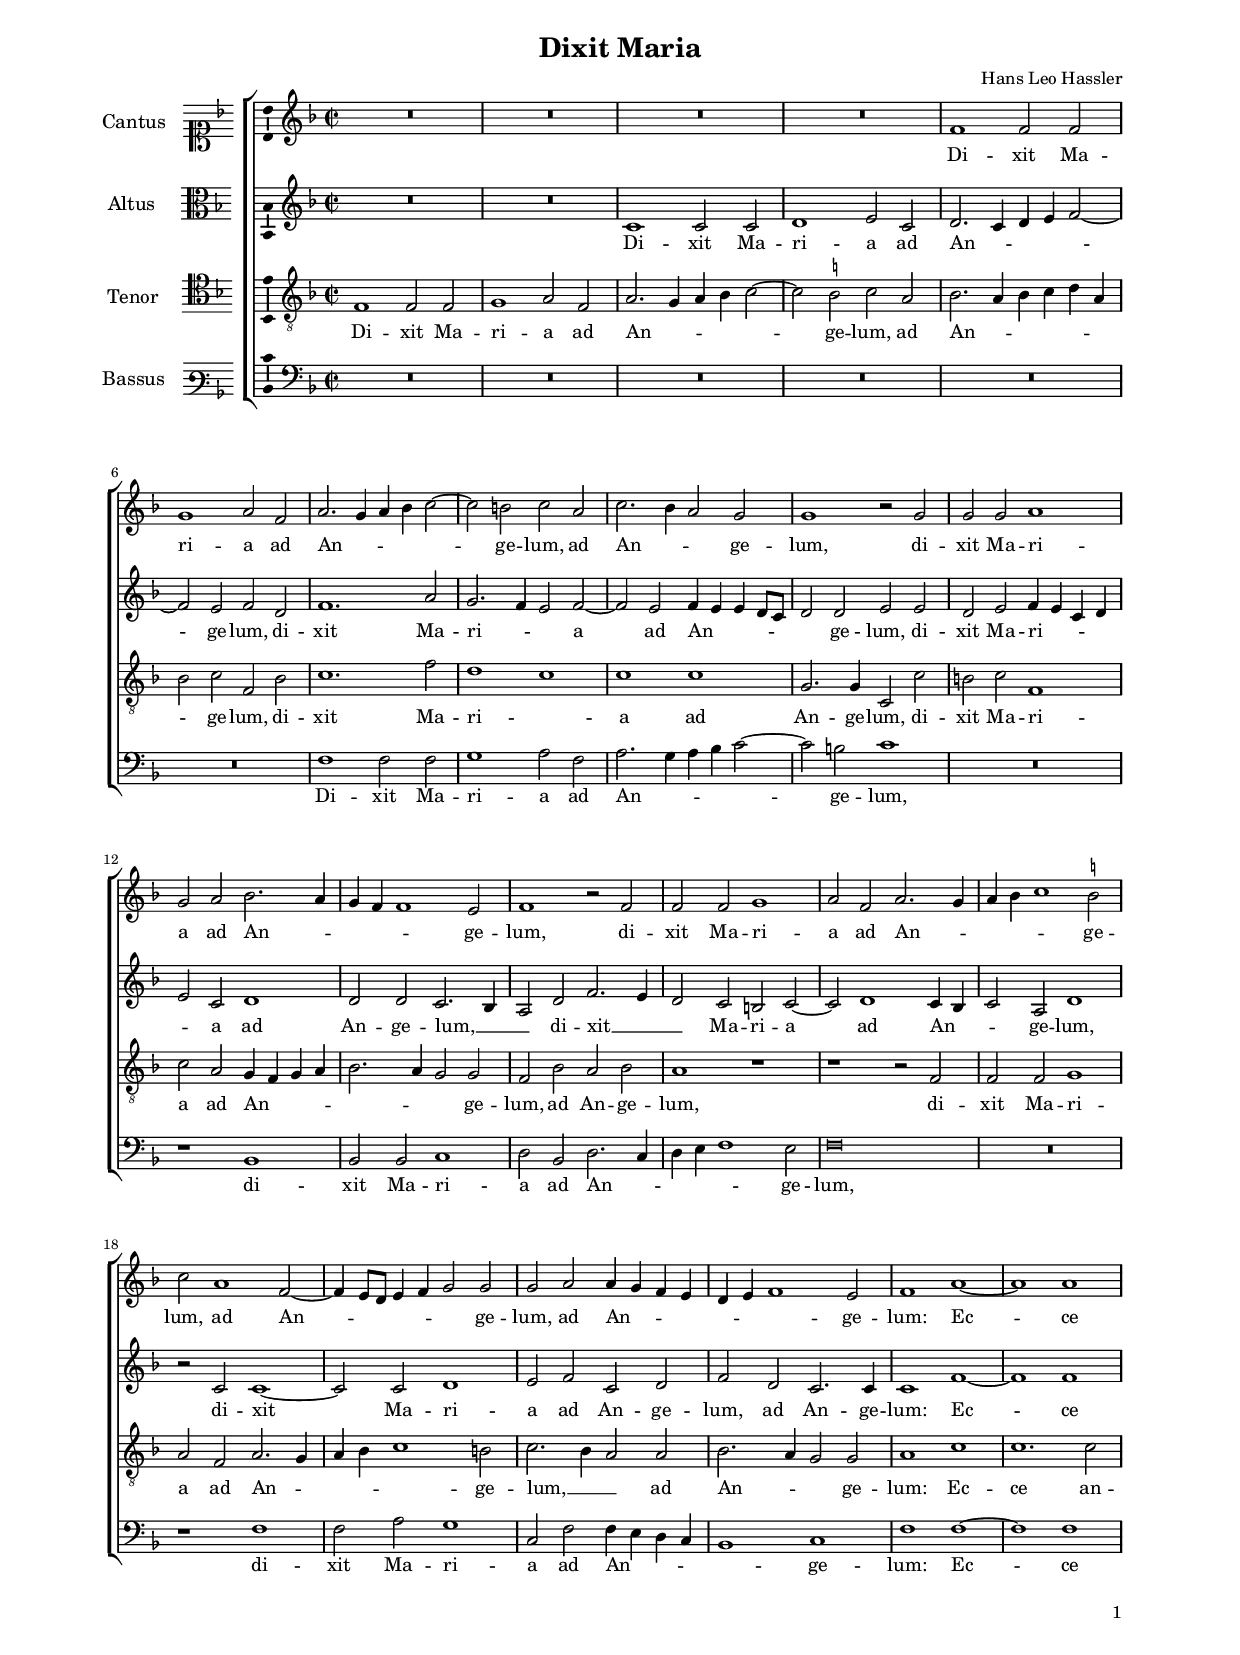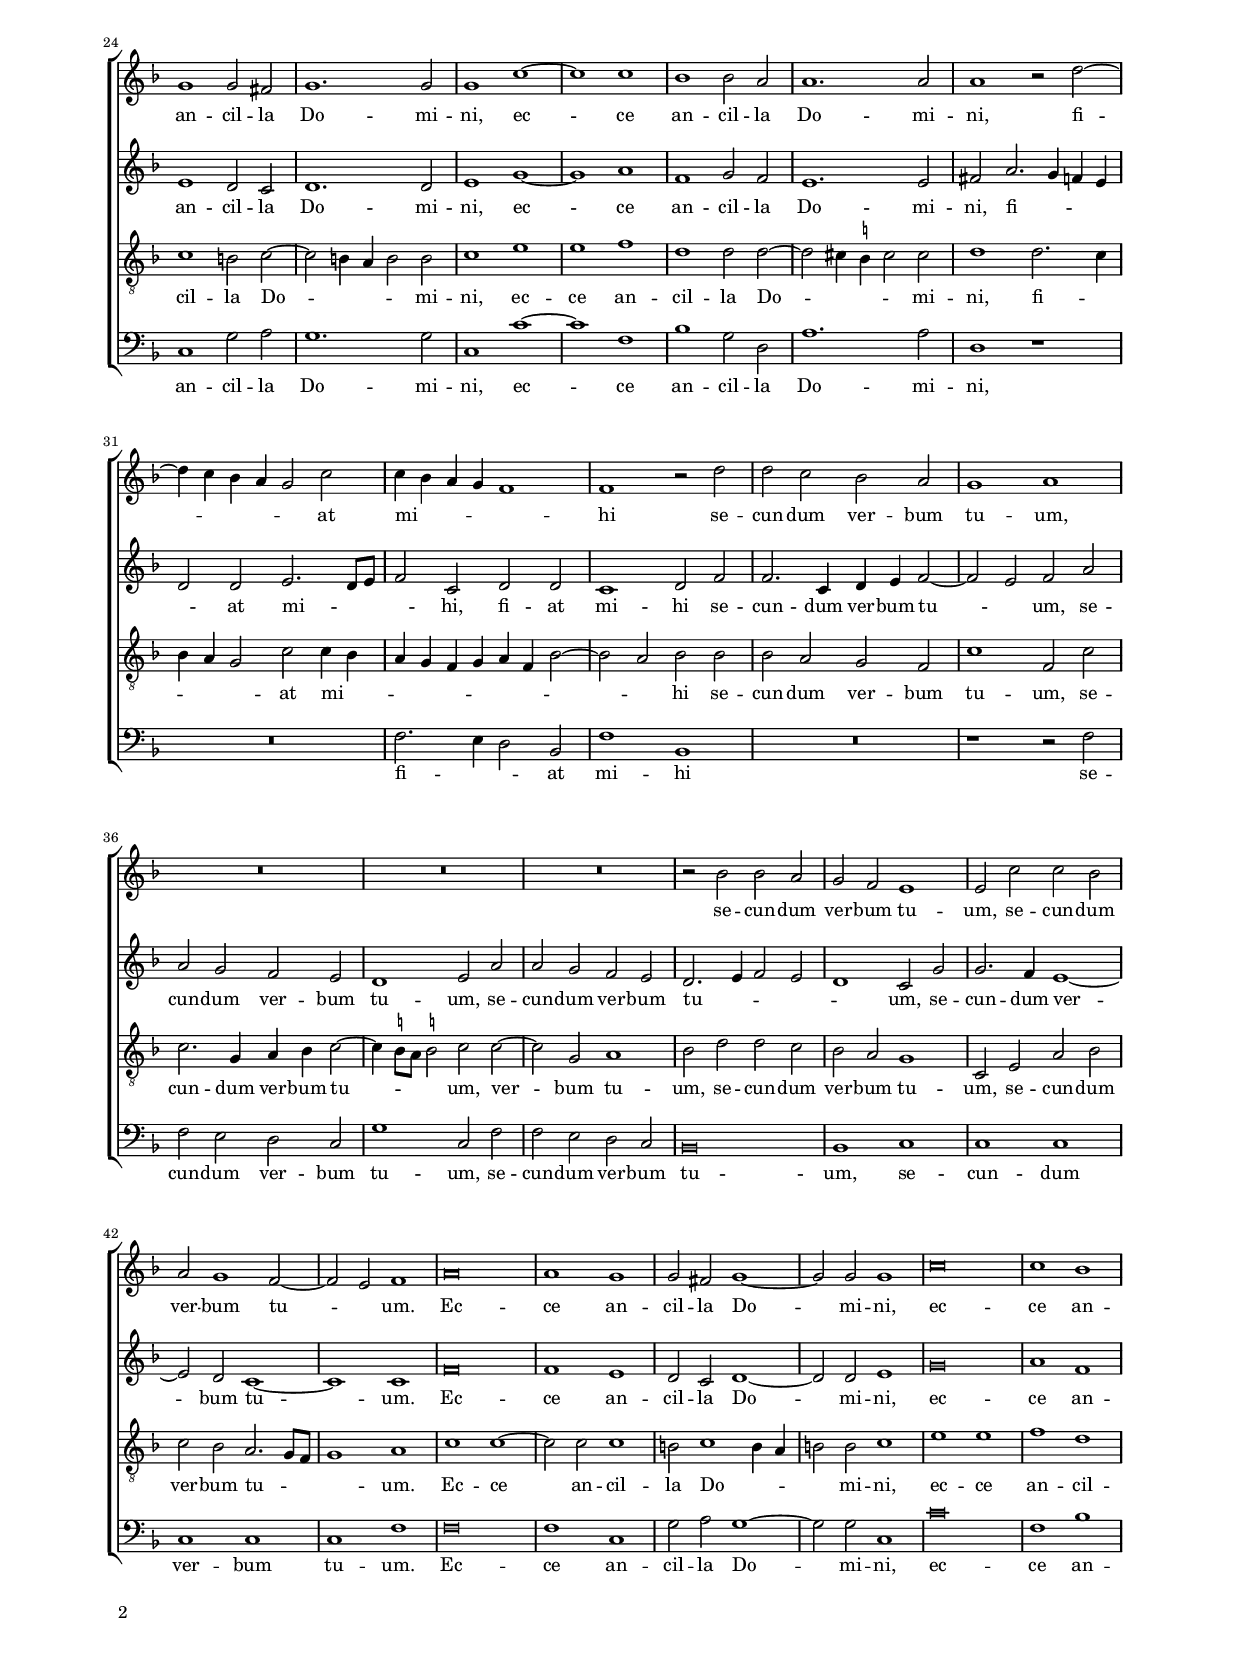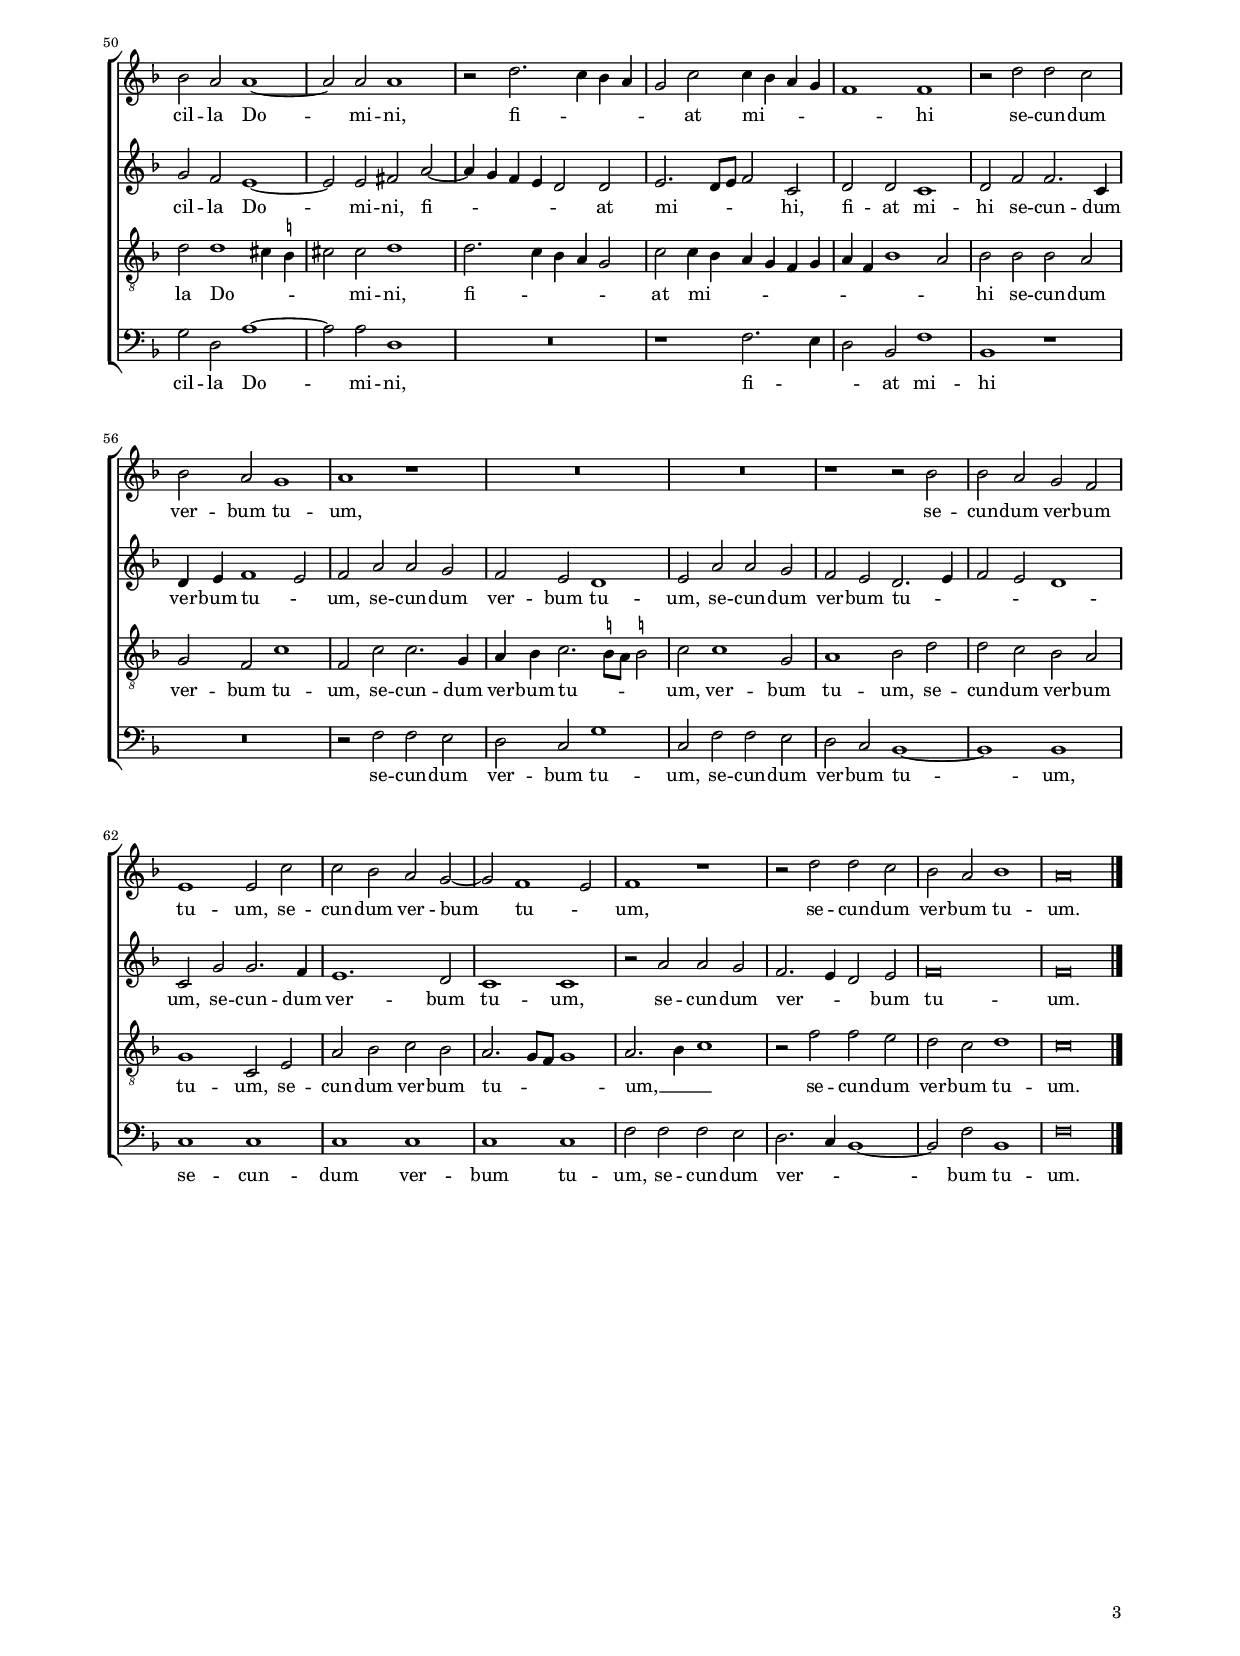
\header
{
  title="Dixit Maria"
  composer="Hans Leo Hassler"
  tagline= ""
}

\version "2.22.1"
\language deutsch
#(set-global-staff-size 15)
% #(set-default-paper-size "letter")
#(ly:set-option 'point-and-click #f)

	
global = {
    % \set Staff.autoBeaming = ##f        
	\key f \major
	\time 2/2 \set Score.measureLength = #(ly:make-moment 2/1)
    \set Score.tempoHideNote = ##t
    \tempo 2 = 90
    \skip 1*2*68 \bar "|."
	}

	ficta = { \once \set suggestAccidentals = ##t }
	
	forget = #(define-music-function (music) (ly:music?) #{
		\accidentalStyle forget
		$music
		\accidentalStyle default
		#})
   

\paper
	{
	top-margin = 1.7 \cm
	bottom-margin = 1.1 \cm
	left-margin = 2 \cm
	right-margin = 2 \cm
	ragged-bottom = ##f
	ragged-last-bottom = ##t
	print-page-number = ##f
	system-system-spacing = #'((basic-distance . 17) (minimum-distance . 14) (padding . 6) (strechability . 150))
    oddFooterMarkup=\markup   \fill-line { "" \fromproperty #'page:page-number-string }
    evenFooterMarkup=\markup  \fill-line { \fromproperty #'page:page-number-string "" }
    last-bottom-spacing = #'((basic-distance . 11) (minimum-distance . 7) (padding . 4))
%	systems-per-page = 3
%   page-count = 3        
%	min-systems-per-page = 3
	}


incipitcantus = \markup { \score {
	{
	\set Staff.instrumentName = \markup { \fontsize #1 "Cantus" }
	\key f \major
	\clef soprano
	s4 \bar ""
	}
	\layout  {
	raggedright = ##t
	indent = 1.6 \cm
	line-width = 2.2\cm
	\context { \Staff \remove Time_signature_engraver }
	\override Staff.Clef.Y-extent = #'(0 . 0)
	}} \hspace #1 }
	
      
incipitaltus = \markup { \score {
	{
	\set Staff.instrumentName = \markup { \fontsize #1 "Altus" }
	\key f \major
	\clef alto
	s4 \bar ""
	}
	\layout  {
	raggedright = ##t
	indent = 1.6 \cm
	line-width = 2.2\cm
	\context { \Staff \remove Time_signature_engraver }
	\override Staff.Clef.Y-extent = #'(0 . 0)
	}} \hspace #1 }


incipittenor = \markup { \score {
	{
	\set Staff.instrumentName = \markup { \fontsize #1 "Tenor" }
	\key f \major
	\clef tenor
	s4 \bar ""
	}
	\layout  {
	raggedright = ##t
	indent = 1.6 \cm
	line-width = 2.2\cm
	\context { \Staff \remove Time_signature_engraver }
	\override Staff.Clef.Y-extent = #'(0 . 0)
	}} \hspace #1 }


incipitbassus = \markup { \score {
	{
	\set Staff.instrumentName = \markup { \fontsize #1 "Bassus" }
	\key f \major
	\clef varbaritone
	s4 \bar ""
	}
	\layout  {
	raggedright = ##t
	indent = 1.6 \cm
	line-width = 2.2\cm
	\context { \Staff \remove Time_signature_engraver }
	\override Staff.Clef.Y-extent = #'(0 . 0)
	}} \hspace #1 }


cantus =  \relative c''
	{
	R\breve
	R\breve
	R\breve
	R\breve
%5
	f,1 f2 f |
	g1 a2 f
	a2. g4 a b c2~
	c2 h c a
	c2. b4 a2 g
%10
	g1 r2 g |
	g2 g a1
	g2 a b2. a4
	g4 f f1 e2
	f1 r2 f
%15
	f2 f g1 |
	a2 f a2. g4
	a4 b c1 \ficta h2
	c2 a1 f2~
	f4 e8 d e4 f g2 g
%20
	g2 a a4 g f e |
	d4 e f1 e2
	f1 a~
	a1 a
	g1 g2 fis
%25
	g1. g2 |
	g1 c~
	c1 c
	b1 b2 a
	a1. a2
%30
	a1 r2 d~ |
	d4 c b a g2 c
	c4 b a g f1
	f1 r2 d'
	d2 c b a
%35
	g1 a |
	R\breve
	R\breve
	R\breve
	r2 b b a
%40
	g2 f e1 |
	e2 c' c b
	a2 g1 f2~
	f2 e f1
	a\breve
%45
	a1 g |
	g2 fis g1~
	g2 g g1
	c\breve
	c1 b
%50
	b2 a a1~ |
	a2 a a1
	r2 d2. c4 b a
	g2 c c4 b a g
	f1 f
%55
	r2 d' d c |
	b2 a g1
	a1 r
	R\breve
	R\breve
%60
	r1 r2 b |
	b2 a g f
	e1 e2 c'
	c2 b a g~
	g2 f1 e2
%65
	f1 r |
	r2 d' d c
	b2 a b1
	a\breve |
	}


altus =  \relative c'
	{
	R\breve
	R\breve
	c1 c2 c
	d1 e2 c
%5
	d2. c4 d e f2~ |
	f2 e f d
	f1. a2
	g2. f4 e2 f~
	f2 e f4 e e d8 c
%10
	d2 d e e |
	d2 e f4 e c d
	e2 c d1
	d2 d c2. b4
	a2 d f2. e4
%15
	d2 c h c~ |
	c2 d1 c4 b
	c2 a d1
	r2 c c1~
	c2 c d1
%20
	e2 f c d |
	f2 d c2. c4
	c1 f~
	f1 f
	e1 d2 c
%25
	d1. d2 |
	e1 g~
	g1 a
	f1 g2 f
	e1. e2
%30
	fis2 a2. g4 f e |
	d2 d e2. d8 e
	f2 c d d
	c1 d2 f
	f2. c4 d e f2~
%35
	f2 e f a |
	a2 g f e
	d1 e2 a
	a2 g f e
	d2. e4 f2 e
%40
	d1 c2 g' |
	g2. f4 e1~
	e2 d c1~
	c1 c
	f\breve
%45
	f1 e |
	d2 c d1~
	d2 d e1
	g\breve
	a1 f
%50
	g2 f e1~ |
	e2 e fis a~
	a4 g f e d2 d
	e2. d8 e f2 c
	d2 d c1
%55
	d2 f f2. c4 |
	d4 e f1 e2
	f2 a a g
	f2 e d1
	e2 a a g
%60
	f2 e d2. e4 |
	f2 e d1
	c2 g' g2. f4
	e1. d2
	c1 c
%65
	r2 a' a g |
	f2. e4 d2 e
	f\breve
	f\breve |
	}


tenor =  \relative c'
	{
	f,1 f2 f
	g1 a2 f
	a2. g4 a b c2~
	c2 \ficta h c a
%5
	b2. a4 b c d a |
	b2 c f, b
	c1. f2
	d1 c
	c1 c
%10
	g2. g4 c,2 c' |
	h2 c f,1
	c'2 a g4 f g a
	b2. a4 g2 g
	f2 b a b
%15
	a1 r |
	r1 r2 f
	f2 f g1
	a2 f a2. g4
	a4 b c1 h2
%20
	c2. b4 a2 a |
	b2. a4 g2 g
	a1 c
	c1. c2
	c1 h2 c~
%25
	c2 h4 a h2 h |
	c1 e
	e1 f
	d1 d2 d~
	d2 cis4 \ficta h cis2 cis
%30
	d1 d2. c4 |
	b4 a g2 c2 c4 b
	a4 g f g a f b2~
	b2 a b b
	b2 a g f
%35
	c'1 f,2 c' |
	c2. g4 a4 b c2~
	c4 \stemDown \ficta h8 a \stemNeutral \ficta h!2 c c~
	c2 g a1
	b2 d d c
%40
	b2 a g1 |
	c,2 e a b
	c2 b a2. g8 f
	g1 a
	c1 c~
%45
	c2 c c1 |
	h2 c1 h4 a
	h2 h c1
	e1 e
	f1 d
%50
	d2 d1 cis4 \ficta h |
	cis2 cis d1
	d2. c4 b a g2
	c2 c4 b a g f g
	a4 f b1 a2
%55
	b2 b b a |
	g2 f c'1
	f,2 c' c2. g4
	a4 b c2. \stemDown \ficta h8 a \stemNeutral \ficta h!2
	c2 c1 g2
%60
	a1 b2 d |
	d2 c b a
	g1 c,2 e
	a2 b c b
	a2. g8 f g1
%65
	a2. b4 c1 |
	r2 f f e
	d2 c d1
	c\breve |
	}


bassus  =  \relative c
	{
	R\breve
	R\breve
	R\breve
	R\breve
%5
	R\breve |
	R\breve
	f1 f2 f
	g1 a2 f
	a2. g4 a b c2~
%10
	c2 h c1 |
	R\breve
	r1 b,
	b2 b c1
	d2 b d2. c4
%15
	d4 e f1 e2 |
	f\breve
	R\breve
	r1 f
	f2 a g1
%20
	c,2 f f4 e d c |
	b1 c
	f1 f~
	f1 f
	c1 g'2 a
%25
	g1. g2 |
	c,1 c'~
	c1 f,
	b1 g2 d
	a'1. a2
%30
	d,1 r |
	R\breve
	f2. e4 d2 b
	f'1 b,
	R\breve
%35
	r1 r2 f' |
	f2 e d c
	g'1 c,2 f
	f2 e d c
	b\breve
%40
	b1 c |
	c1 c
	c1 c
	c1 f
	f\breve
%45
	f1 c |
	g'2 a g1~
	g2 g c,1
	c'\breve
	f,1 b
%50
	g2 d a'1~ |
	a2 a d,1
	R\breve
	r1 f2. e4
	d2 b f'1
%55
	b,1 r |
	R\breve
	r2 f' f e
	d2 c g'1
	c,2 f f e
%60
	d2 c b1~ |
	b1 b
	c1 c
	c1 c
	c1 c
%65
	f2 f f e |
	d2. c4 b1~
	b2 f' b,1
	f'\breve |
	}

lyricscantus = \lyricmode {
	Di -- xit Ma -- ri -- a ad An -- _ _ _ _ ge -- lum,
    ad An -- _ _ ge -- lum,
    di -- xit Ma -- ri -- a ad An -- _ _ _ _ ge -- lum,
    di -- xit Ma -- ri -- a ad An -- _ _ _ _ ge -- lum,
    ad An -- _ _ _ _ _ ge -- lum,
    ad An -- _ _ _ _ _ _ ge -- lum:
    Ec -- ce an -- cil -- la Do -- mi -- ni,
    ec -- ce an -- cil -- la Do -- mi -- ni,
    fi -- _ _ _ _ at mi -- _ _ _ _ hi se -- cun -- dum ver -- bum tu -- um,
    se -- cun -- dum ver -- bum tu -- um,
    se -- cun -- dum ver -- bum tu -- _ um.
    Ec -- ce an -- cil -- la Do -- mi -- ni,
    ec -- ce an -- cil -- la Do -- mi -- ni,
    fi -- _ _ _ _ at mi -- _ _ _ _ hi se -- cun -- dum ver -- bum tu -- um,
    se -- cun -- dum ver -- bum tu -- um,
    se -- cun -- dum ver -- bum tu -- _ um,
    se -- cun -- dum ver -- bum tu -- um.
	}


lyricsaltus = \lyricmode {
	Di -- xit Ma -- ri -- a ad An -- _ _ _ _ ge -- lum,
    di -- xit Ma -- ri -- _ _ a ad An -- _ _ _ _ _ ge -- lum,
    di -- xit Ma -- ri -- _ _ _ _ a ad An -- ge -- lum, __ _ _ 
    di -- xit __ _ _ Ma -- ri -- a ad An -- _ _ ge -- lum,
    di -- xit Ma -- ri -- a ad An -- ge -- lum,
    ad An -- ge -- lum:
    Ec -- ce an -- cil -- la Do -- mi -- ni,
    ec -- ce an -- cil -- la Do -- mi -- ni,
    fi -- _ _ _ _ at mi -- _ _ _ hi,
    fi -- at mi -- hi se -- cun -- dum ver -- bum tu -- _ um,
    se -- cun -- dum ver -- bum tu -- um,
    se -- cun -- dum ver -- bum tu -- _ _ _ _ um,
    se -- cun -- dum ver -- bum tu -- um.
    Ec -- ce an -- cil -- la Do -- mi -- ni,
    ec -- ce an -- cil -- la Do -- mi -- ni,
    fi -- _ _ _ _ at mi -- _ _ _ hi,
    fi -- at mi -- hi se -- cun -- dum ver -- bum tu -- _ um,
    se -- cun -- dum ver -- bum tu -- um,
    se -- cun -- dum ver -- bum tu -- _ _ _ _ um,
    se -- cun -- dum ver -- bum tu -- um,
    se -- cun -- dum ver -- _ _ bum tu -- um.
	}


lyricstenor = \lyricmode {
	Di -- xit Ma -- ri -- a ad An -- _ _ _ _ ge -- lum,
    ad An -- _ _ _ _ _ _ ge -- lum,
    di -- xit Ma -- ri -- _ a ad An -- ge -- lum,
    di -- xit Ma -- ri -- a ad An -- _ _ _ _ _ _ ge -- lum,
    ad An -- ge -- lum,
    di -- xit Ma -- ri -- a ad An -- _ _ _ _ ge -- lum, __ _ _
    ad An -- _ _ ge -- lum:
    Ec -- ce an -- cil -- la Do -- _ _ _ mi -- ni,
    ec -- ce an -- cil -- la Do -- _ _ _ mi -- ni,
    fi -- _ _ _ _ at mi -- _ _ _ _ _ _ _ _ _ hi se -- cun -- dum ver -- bum tu -- um,
    se -- cun -- dum ver -- bum tu -- _ _ _ um,
    ver -- bum tu -- um,
    se -- cun -- dum ver -- bum tu -- um,
    se -- cun -- dum ver -- bum tu -- _ _ _ um.
    Ec -- ce an -- cil -- la Do -- _ _ _ mi -- ni,
    ec -- ce an -- cil -- la Do -- _ _ _ mi -- ni,
    fi -- _ _ _ _ at mi -- _ _ _ _ _ _ _ _ _ hi se -- cun -- dum ver -- bum tu -- um,
    se -- cun -- dum ver -- bum tu -- _ _ _ um,
    ver -- bum tu -- um,
    se -- cun -- dum ver -- bum tu -- um,
    se -- cun -- dum ver -- bum tu -- _ _ _ um, __ _ _
    se -- cun -- dum ver -- bum tu -- um.
	}


lyricsbassus = \lyricmode {
	Di -- xit Ma -- ri -- a ad An -- _ _ _ _ ge -- lum,
    di -- xit Ma -- ri -- a ad An -- _ _ _ _ ge -- lum,
    di -- xit Ma -- ri -- a ad An -- _ _ _ _ ge -- lum:
    Ec -- ce an -- cil -- la Do -- mi -- ni,
    ec -- ce an -- cil -- la Do -- mi -- ni,
    fi -- _ _ at mi -- hi se -- cun -- dum ver -- bum tu -- um,
    se -- cun -- dum ver -- bum tu -- um,
    se -- cun -- dum ver -- bum tu -- um.
    Ec -- ce an -- cil -- la Do -- mi -- ni,
    ec -- ce an -- cil -- la Do -- mi -- ni,
    fi -- _ _ at mi -- hi se -- cun -- dum ver -- bum tu -- um,
    se -- cun -- dum ver -- bum tu -- um,
    se -- cun -- dum ver -- bum tu -- um,
    se -- cun -- dum ver -- _ _ bum tu -- um.
	}


\score
{  
	% \transpose {
	\new ChoirStaff \with { \override StaffGrouper.staff-staff-spacing.basic-distance = #12 }
	<<

	\new Staff << \global
	\new Voice="v1" {
		\set Staff.instrumentName=\incipitcantus
        %       \set Staff.instrumentName="S"
		\set Staff.midiInstrument = "reed organ"
		\clef "violin"
		\cantus }
	\new Lyrics \lyricsto "v1" {\lyricscantus }
	>>


	\new Staff << \global
	\new Voice="v2" {
		\set Staff.instrumentName=\incipitaltus
        %       \set Staff.instrumentName="A"
		\set Staff.midiInstrument = "reed organ"
        \clef "violin" % "G_8"
		\altus}
	\new Lyrics \lyricsto "v2" {\lyricsaltus }
	>>


	\new Staff << \global
	\new Voice="v3" {
		\set Staff.instrumentName=\incipittenor
        %       \set Staff.instrumentName="T"
		\set Staff.midiInstrument = "reed organ"
		\clef "G_8"
		\tenor }
	\new Lyrics \lyricsto "v3" {\lyricstenor }
	>>


	\new Staff << \global
	\new Voice="v4" {
		\set Staff.instrumentName=\incipitbassus
        %       \set Staff.instrumentName="B"
		\set Staff.midiInstrument = "reed organ"
		\clef "bass" 
		\bassus }
	\new Lyrics \lyricsto "v4" {\lyricsbassus}
	>>

	>>
	% } % transpose

	\layout
	{
	indent = 2.3 \cm
%	\context { \Lyrics \override VerticalAxisGroup.nonstaff-relatedstaff-spacing.padding = #1.2 }
%	\context { \Lyrics \override LyricText.font-size = #1 }
	\context { \Staff \override TimeSignature.break-visibility = #end-of-line-invisible }
    \context { \Staff \consists "Ambitus_engraver" }
	\context { \Score \override BarNumber.padding = #2 }
	\context { \Voice \override NoteHead.style = #'baroque }
	}

\midi
	{
	}
	
}


% EOF
